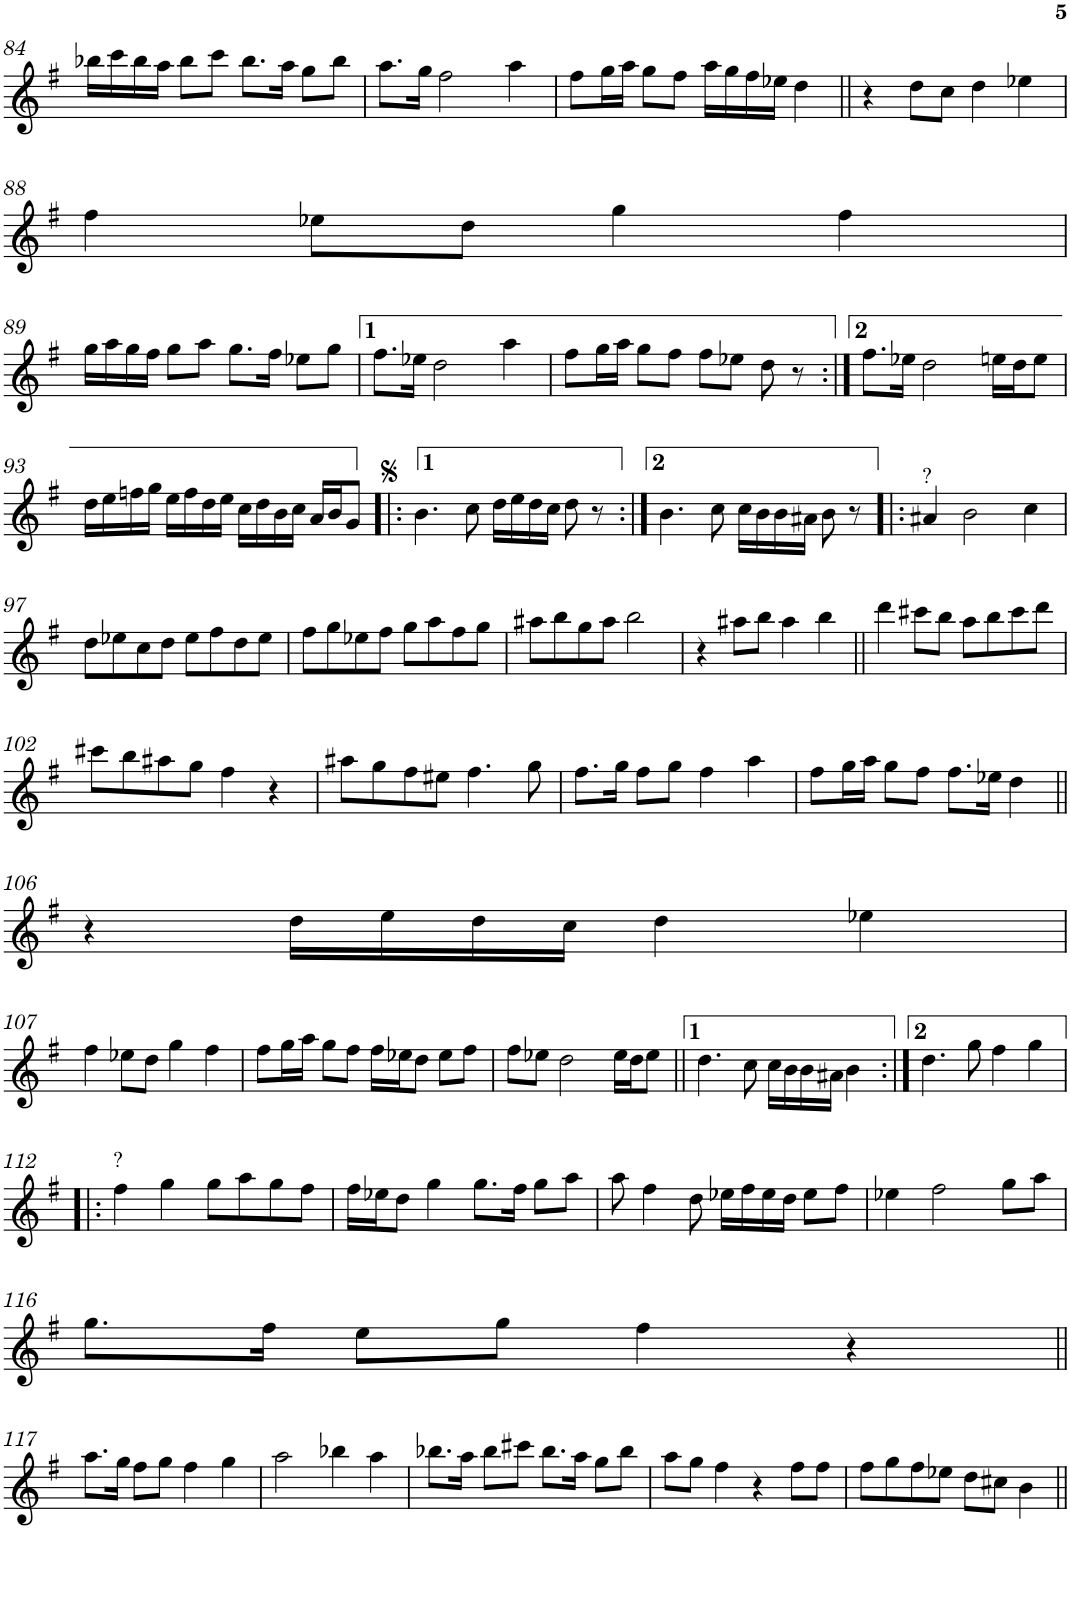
**kern
*part1
*staff1
*I"Piano
*I'Pno.
!!LO:PB:g=z
*clefG2
*k[f#]
*M4/4
*met(c)
=84
16bb-X\LL
16ccc\
16bb-\
16aa\JJ
8bb-\L
8ccc\J
8.bb-\L
16aa\Jk
8gg\L
8bb-\J
=85
8.aa\L
16gg\Jk
2ff#\
4aa\
=86
8ff#\L
16gg\L
16aa\JJ
8gg\L
8ff#\J
16aa\LL
16gg\
16ff#\
16ee-X\JJ
4dd\
=87||
4r
8dd\L
8cc\J
4dd\
4ee-X\
!!LO:LB:g=z
=88
4ff#\
8ee-X\L
8dd\J
4gg\
4ff#\
!!LO:LB:g=z
=89
16gg\LL
16aa\
16gg\
16ff#\JJ
8gg\L
8aa\J
8.gg\L
16ff#\Jk
8ee-X\L
8gg\J
=90
8.ff#\L
16ee-X\Jk
2dd\
4aa\
=91
8ff#\L
16gg\L
16aa\JJ
8gg\L
8ff#\J
8ff#\L
8ee-X\J
8dd\
8r
=92:|!
8.ff#\L
16ee-X\Jk
2dd\
16een\LL
16dd\J
8ee\J
!!LO:LB:g=z
=93
16dd\LL
16ee\
16ffn\
16gg\JJ
16ee\LL
16ff\
16dd\
16ee\JJ
16cc\LL
16dd\
16b\
16cc\JJ
16a/LL
16b/J
8g/J
=94!|:
4.b\
8cc\
16dd\LL
16ee\
16dd\
16cc\JJ
8dd\
8r
=95:|!
4.b\
8cc\
16cc\LL
16b\
16b\
16a#X\JJ
8b\
8r
=96!|:
!LO:TX:a:t=?
4a#X/
2b\
4cc\
!!LO:LB:g=z
=97
8dd\L
8ee-X\
8cc\
8dd\J
8ee-\L
8ff#\
8dd\
8ee-\J
=98
8ff#\L
8gg\
8ee-X\
8ff#\J
8gg\L
8aa\
8ff#\
8gg\J
=99
8aa#X\L
8bb\
8gg\
8aa#\J
2bb\
=100
4r
8aa#X\L
8bb\J
4aa#\
4bb\
=101||
4ddd\
8ccc#X\L
8bb\J
8aa\L
8bb\
8ccc#\
8ddd\J
!!LO:LB:g=z
=102
8ccc#X\L
8bb\
8aa#X\
8gg\J
4ff#\
4r
=103
8aa#X\L
8gg\
8ff#\
8ee#X\J
4.ff#\
8gg\
=104
8.ff#\L
16gg\Jk
8ff#\L
8gg\J
4ff#\
4aa\
=105
8ff#\L
16gg\L
16aa\JJ
8gg\L
8ff#\J
8.ff#\L
16ee-X\Jk
4dd\
!!LO:LB:g=z
=106||
4r
16dd\LL
16ee\
16dd\
16cc\JJ
4dd\
4ee-X\
!!LO:LB:g=z
=107
4ff#\
8ee-X\L
8dd\J
4gg\
4ff#\
=108
8ff#\L
16gg\L
16aa\JJ
8gg\L
8ff#\J
16ff#\LL
16ee-X\J
8dd\J
8ee-\L
8ff#\J
=109
8ff#\L
8ee-X\J
2dd\
16ee-\LL
16dd\J
8ee-\J
=110||
4.dd\
8cc\
16cc\LL
16b\
16b\
16a#X\JJ
4b\
=111:|!
4.dd\
8gg\
4ff#\
4gg\
!!LO:LB:g=z
=112!|:
!LO:TX:a:t=?
4ff#\
4gg\
8gg\L
8aa\
8gg\
8ff#\J
=113
16ff#\LL
16ee-X\J
8dd\J
4gg\
8.gg\L
16ff#\Jk
8gg\L
8aa\J
=114
8aa\
4ff#\
8dd\
16ee-X\LL
16ff#\
16ee-\
16dd\JJ
8ee-\L
8ff#\J
=115
4ee-X\
2ff#\
8gg\L
8aa\J
!!LO:LB:g=z
=116
8.gg\L
16ff#\Jk
8ee\L
8gg\J
4ff#\
4r
!!LO:LB:g=z
=117||
8.aa\L
16gg\Jk
8ff#\L
8gg\J
4ff#\
4gg\
=118
2aa\
4bb-X\
4aa\
=119
8.bb-X\L
16aa\Jk
8bb-\L
8ccc#X\J
8.bb-\L
16aa\Jk
8gg\L
8bb-\J
=120
8aa\L
8gg\J
4ff#\
4r
8ff#\L
8ff#\J
=121
8ff#\L
8gg\
8ff#\
8ee-X\J
8dd\L
8cc#X\J
4b\
=||
*-
